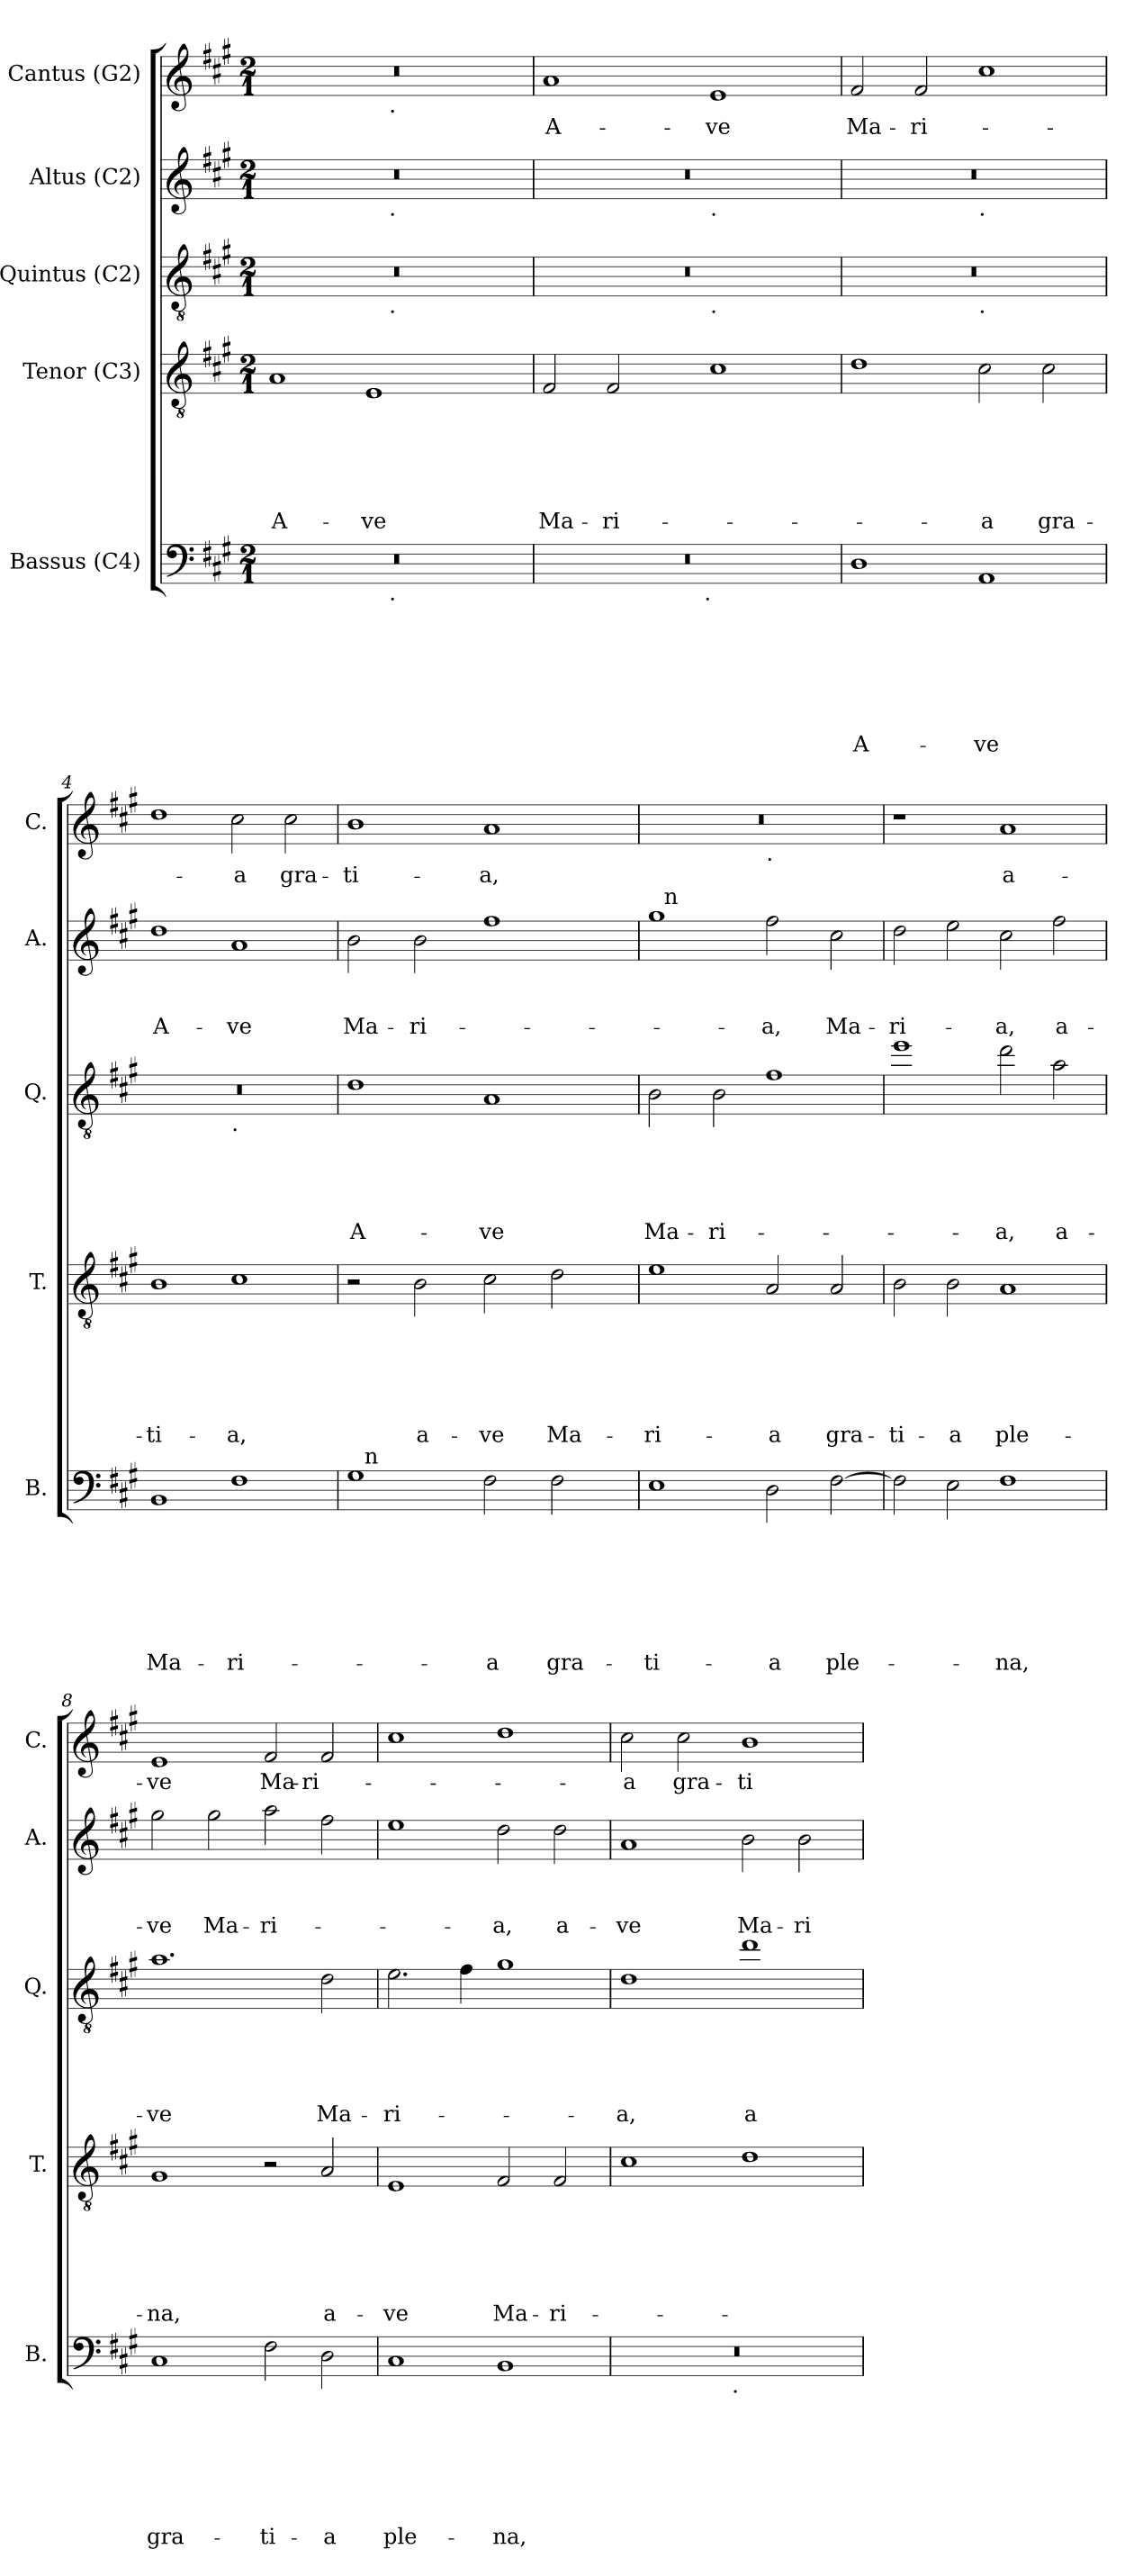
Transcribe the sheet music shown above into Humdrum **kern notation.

**kern	**text	**text	**text	**text	**text	**text	**text	**kern	**text	**text	**text	**text	**text	**text	**kern	**text	**text	**text	**text	**text	**kern	**text	**text	**text	**kern	**text
*part5	*part5	*part5	*part5	*part5	*part5	*part5	*part5	*part4	*part4	*part4	*part4	*part4	*part4	*part4	*part3	*part3	*part3	*part3	*part3	*part3	*part2	*part2	*part2	*part2	*part1	*part1
*staff5	*staff5	*staff5	*staff5	*staff5	*staff5	*staff5	*staff5	*staff4	*staff4	*staff4	*staff4	*staff4	*staff4	*staff4	*staff3	*staff3	*staff3	*staff3	*staff3	*staff3	*staff2	*staff2	*staff2	*staff2	*staff1	*staff1
*I"Bassus (C4)	*	*	*	*	*	*	*	*I"Tenor (C3)	*	*	*	*	*	*	*I"Quintus (C2)	*	*	*	*	*	*I"Altus (C2)	*	*	*	*I"Cantus (G2)	*
*I'B.	*	*	*	*	*	*	*	*I'T.	*	*	*	*	*	*	*I'Q.	*	*	*	*	*	*I'A.	*	*	*	*I'C.	*
*clefF4	*	*	*	*	*	*	*	*clefGv2	*	*	*	*	*	*	*clefGv2	*	*	*	*	*	*clefG2	*	*	*	*clefG2	*
*k[f#c#g#]	*	*	*	*	*	*	*	*k[f#c#g#]	*	*	*	*	*	*	*k[f#c#g#]	*	*	*	*	*	*k[f#c#g#]	*	*	*	*k[f#c#g#]	*
*A:	*	*	*	*	*	*	*	*A:	*	*	*	*	*	*	*A:	*	*	*	*	*	*A:	*	*	*	*A:	*
*M2/1	*	*	*	*	*	*	*	*M2/1	*	*	*	*	*	*	*M2/1	*	*	*	*	*	*M2/1	*	*	*	*M2/1	*
=1	=1	=1	=1	=1	=1	=1	=1	=1	=1	=1	=1	=1	=1	=1	=1	=1	=1	=1	=1	=1	=1	=1	=1	=1	=1	=1
!	!	!	!	!	!	!	!	!	!	!	!	!	!	!LO:LY:b	!	!	!	!	!	!	!	!	!	!	!	!
*^	*	*	*	*	*	*	*	*	*	*	*	*	*	*	*^	*	*	*	*	*	*^	*	*	*	*^	*
0r	1ryy	.	.	.	.	.	.	.	1A	.	.	.	.	.	A-	0r	1ryy	.	.	.	.	.	0r	1ryy	.	.	.	0r	1ryy	.
!	!	!	!	!	!	!	!	!	!	!	!	!	!	!	!LO:LY:b	!	!	!	!	!	!	!	!	!	!	!	!	!	!	!
.	16.ryy	.	.	.	.	.	.	.	1E	.	.	.	.	.	-ve	.	16.ryy	.	.	.	.	.	.	16.ryy	.	.	.	.	16.ryy	.
!	!	!	!	!	!	!	!	!	!	!	!	!	!	!	!	!	!	!	!	!	!	!	!	!	!	!	!	!	!LO:TX:b:t=.	!
!	!	!	!	!	!	!	!	!	!	!	!	!	!	!	!	!	!	!	!	!	!	!	!	!LO:TX:b:t=.	!	!	!	!	!	!
!	!	!	!	!	!	!	!	!	!	!	!	!	!	!	!	!	!LO:TX:b:t=.	!	!	!	!	!	!	!	!	!	!	!	!	!
!	!LO:TX:b:t=.	!	!	!	!	!	!	!	!	!	!	!	!	!	!	!	!	!	!	!	!	!	!	!	!	!	!	!	!	!
.	2ryy	.	.	.	.	.	.	.	.	.	.	.	.	.	.	.	2ryy	.	.	.	.	.	.	2ryy	.	.	.	.	2ryy	.
.	4ryy	.	.	.	.	.	.	.	.	.	.	.	.	.	.	.	4ryy	.	.	.	.	.	.	4ryy	.	.	.	.	4ryy	.
.	8ryy	.	.	.	.	.	.	.	.	.	.	.	.	.	.	.	8ryy	.	.	.	.	.	.	8ryy	.	.	.	.	8ryy	.
.	32ryy	.	.	.	.	.	.	.	.	.	.	.	.	.	.	.	32ryy	.	.	.	.	.	.	32ryy	.	.	.	.	32ryy	.
=2	=2	=2	=2	=2	=2	=2	=2	=2	=2	=2	=2	=2	=2	=2	=2	=2	=2	=2	=2	=2	=2	=2	=2	=2	=2	=2	=2	=2	=2	=2
!	!	!	!	!	!	!	!	!	!	!	!	!	!	!	!LO:LY:b	!	!	!	!	!	!	!	!	!	!	!	!	!	!	!LO:LY:b
*	*	*	*	*	*	*	*	*	*	*	*	*	*	*	*	*	*	*	*	*	*	*	*	*	*	*	*	*v	*v	*
0r	3%2ryy	.	.	.	.	.	.	.	2F#/	.	.	.	.	.	Ma-	0r	1ryy	.	.	.	.	.	0r	1ryy	.	.	.	1a	A-
!	!	!	!	!	!	!	!	!	!	!	!	!	!	!	!LO:LY:b	!	!	!	!	!	!	!	!	!	!	!	!	!	!
.	.	.	.	.	.	.	.	.	2F#/	.	.	.	.	.	-ri-	.	.	.	.	.	.	.	.	.	.	.	.	.	.
.	6ryy	.	.	.	.	.	.	.	.	.	.	.	.	.	.	.	.	.	.	.	.	.	.	.	.	.	.	.	.
.	12...ryy	.	.	.	.	.	.	.	.	.	.	.	.	.	.	.	.	.	.	.	.	.	.	.	.	.	.	.	.
!	!LO:TX:b:t=.	!	!	!	!	!	!	!	!	!	!	!	!	!	!	!	!	!	!	!	!	!	!	!	!	!	!	!	!
.	3%2ryy	.	.	.	.	.	.	.	.	.	.	.	.	.	.	.	.	.	.	.	.	.	.	.	.	.	.	.	.
!	!	!	!	!	!	!	!	!	!	!	!	!	!	!	!	!	!	!	!	!	!	!	!	!LO:TX:b:t=.	!	!	!	!	!
!	!	!	!	!	!	!	!	!	!	!	!	!	!	!	!	!	!LO:TX:b:t=.	!	!	!	!	!	!	!	!	!	!	!	!
!	!	!	!	!	!	!	!	!	!	!	!	!	!	!	!	!	!	!	!	!	!	!	!	!	!	!	!	!	!LO:LY:b
.	.	.	.	.	.	.	.	.	1c#	.	.	.	.	.	.	.	1ryy	.	.	.	.	.	.	1ryy	.	.	.	1e	-ve
.	3ryy	.	.	.	.	.	.	.	.	.	.	.	.	.	.	.	.	.	.	.	.	.	.	.	.	.	.	.	.
.	96ryy	.	.	.	.	.	.	.	.	.	.	.	.	.	.	.	.	.	.	.	.	.	.	.	.	.	.	.	.
=3	=3	=3	=3	=3	=3	=3	=3	=3	=3	=3	=3	=3	=3	=3	=3	=3	=3	=3	=3	=3	=3	=3	=3	=3	=3	=3	=3	=3	=3
!	!	!	!	!	!	!	!	!LO:LY:b	!	!	!	!	!	!	!	!	!	!	!	!	!	!	!	!	!	!	!	!	!LO:LY:b
*v	*v	*	*	*	*	*	*	*	*	*	*	*	*	*	*	*	*	*	*	*	*	*	*	*	*	*	*	*	*
1D	.	.	.	.	.	.	A-	1d	.	.	.	.	.	.	0r	1ryy	.	.	.	.	.	0r	1ryy	.	.	.	2f#/	Ma-
!	!	!	!	!	!	!	!	!	!	!	!	!	!	!	!	!	!	!	!	!	!	!	!	!	!	!	!	!LO:LY:b
.	.	.	.	.	.	.	.	.	.	.	.	.	.	.	.	.	.	.	.	.	.	.	.	.	.	.	2f#/	-ri-
!	!	!	!	!	!	!	!	!	!	!	!	!	!	!	!	!	!	!	!	!	!	!	!LO:TX:b:t=.	!	!	!	!	!
!	!	!	!	!	!	!	!	!	!	!	!	!	!	!	!	!LO:TX:b:t=.	!	!	!	!	!	!	!	!	!	!	!	!
!	!	!	!	!	!	!	!LO:LY:b	!	!	!	!	!	!	!LO:LY:b	!	!	!	!	!	!	!	!	!	!	!	!	!	!
1AA	.	.	.	.	.	.	-ve	2c#\	.	.	.	.	.	-a	.	1ryy	.	.	.	.	.	.	1ryy	.	.	.	1cc#	.
!	!	!	!	!	!	!	!	!	!	!	!	!	!	!LO:LY:b	!	!	!	!	!	!	!	!	!	!	!	!	!	!
.	.	.	.	.	.	.	.	2c#\	.	.	.	.	.	gra-	.	.	.	.	.	.	.	.	.	.	.	.	.	.
=4	=4	=4	=4	=4	=4	=4	=4	=4	=4	=4	=4	=4	=4	=4	=4	=4	=4	=4	=4	=4	=4	=4	=4	=4	=4	=4	=4	=4
!	!	!	!	!	!	!	!LO:LY:b	!	!	!	!	!	!	!LO:LY:b	!	!	!	!	!	!	!	!	!	!	!	!LO:LY:b	!	!
*	*	*	*	*	*	*	*	*	*	*	*	*	*	*	*	*	*	*	*	*	*	*v	*v	*	*	*	*	*
1BB	.	.	.	.	.	.	Ma-	1B	.	.	.	.	.	-ti-	0r	1ryy	.	.	.	.	.	1dd	.	.	A-	1dd	.
!	!	!	!	!	!	!	!	!	!	!	!	!	!	!	!	!LO:TX:b:t=.	!	!	!	!	!	!	!	!	!	!	!
!	!	!	!	!	!	!	!LO:LY:b	!	!	!	!	!	!	!LO:LY:b	!	!	!	!	!	!	!	!	!	!	!LO:LY:b	!	!LO:LY:b
1F#	.	.	.	.	.	.	-ri-	1c#	.	.	.	.	.	-a,	.	1ryy	.	.	.	.	.	1a	.	.	-ve	2cc#\	-a
!	!	!	!	!	!	!	!	!	!	!	!	!	!	!	!	!	!	!	!	!	!	!	!	!	!	!	!LO:LY:b
.	.	.	.	.	.	.	.	.	.	.	.	.	.	.	.	.	.	.	.	.	.	.	.	.	.	2cc#\	gra-
=5	=5	=5	=5	=5	=5	=5	=5	=5	=5	=5	=5	=5	=5	=5	=5	=5	=5	=5	=5	=5	=5	=5	=5	=5	=5	=5	=5
!	!	!	!	!	!	!	!	!	!	!	!	!	!	!	!	!	!	!	!	!	!LO:LY:b	!	!	!	!LO:LY:b	!	!LO:LY:b
*^	*	*	*	*	*	*	*	*	*	*	*	*	*	*	*v	*v	*	*	*	*	*	*	*	*	*	*	*
1G#	24ryy	.	.	.	.	.	.	.	2r	.	.	.	.	.	.	1d	.	.	.	.	A-	2b\	.	.	Ma-	1b	-ti-
.	96ryy	.	.	.	.	.	.	.	.	.	.	.	.	.	.	.	.	.	.	.	.	.	.	.	.	.	.
!	!LO:TX:a:t=n	!	!	!	!	!	!	!	!	!	!	!	!	!	!	!	!	!	!	!	!	!	!	!	!	!	!
.	3%2ryy	.	.	.	.	.	.	.	.	.	.	.	.	.	.	.	.	.	.	.	.	.	.	.	.	.	.
!	!	!	!	!	!	!	!	!	!	!	!	!	!	!	!LO:LY:b	!	!	!	!	!	!	!	!	!	!LO:LY:b	!	!
.	.	.	.	.	.	.	.	.	2B\	.	.	.	.	.	a-	.	.	.	.	.	.	2b\	.	.	-ri-	.	.
.	3%2ryy	.	.	.	.	.	.	.	.	.	.	.	.	.	.	.	.	.	.	.	.	.	.	.	.	.	.
!	!	!	!	!	!	!	!	!LO:LY:b	!	!	!	!	!	!	!LO:LY:b	!	!	!	!	!	!LO:LY:b	!	!	!	!	!	!LO:LY:b
2F#\	.	.	.	.	.	.	.	-a	2c#\	.	.	.	.	.	-ve	1A	.	.	.	.	-ve	1ff#	.	.	.	1a	-a,
.	3ryy	.	.	.	.	.	.	.	.	.	.	.	.	.	.	.	.	.	.	.	.	.	.	.	.	.	.
!	!	!	!	!	!	!	!	!LO:LY:b	!	!	!	!	!	!	!LO:LY:b	!	!	!	!	!	!	!	!	!	!	!	!
2F#\	.	.	.	.	.	.	.	gra-	2d\	.	.	.	.	.	Ma-	.	.	.	.	.	.	.	.	.	.	.	.
.	6ryy	.	.	.	.	.	.	.	.	.	.	.	.	.	.	.	.	.	.	.	.	.	.	.	.	.	.
.	12ryy	.	.	.	.	.	.	.	.	.	.	.	.	.	.	.	.	.	.	.	.	.	.	.	.	.	.
.	48.ryy	.	.	.	.	.	.	.	.	.	.	.	.	.	.	.	.	.	.	.	.	.	.	.	.	.	.
!!LO:LB:g=z
=6	=6	=6	=6	=6	=6	=6	=6	=6	=6	=6	=6	=6	=6	=6	=6	=6	=6	=6	=6	=6	=6	=6	=6	=6	=6	=6	=6
!	!	!	!	!	!	!	!	!LO:LY:b	!	!	!	!	!	!	!LO:LY:b	!	!	!	!	!	!LO:LY:b	!	!	!	!	!	!
*v	*v	*	*	*	*	*	*	*	*	*	*	*	*	*	*	*	*	*	*	*	*	*^	*	*	*	*^	*
1E	.	.	.	.	.	.	-ti-	1e	.	.	.	.	.	-ri-	2B\	.	.	.	.	Ma-	1gg#	16ryy	.	.	.	0r	1ryy	.
!	!	!	!	!	!	!	!	!	!	!	!	!	!	!	!	!	!	!	!	!	!	!LO:TX:a:t=n	!	!	!	!	!	!
.	.	.	.	.	.	.	.	.	.	.	.	.	.	.	.	.	.	.	.	.	.	1ryy	.	.	.	.	.	.
!	!	!	!	!	!	!	!	!	!	!	!	!	!	!	!	!	!	!	!	!LO:LY:b	!	!	!	!	!	!	!	!
.	.	.	.	.	.	.	.	.	.	.	.	.	.	.	2B\	.	.	.	.	-ri-	.	.	.	.	.	.	.	.
!	!	!	!	!	!	!	!	!	!	!	!	!	!	!	!	!	!	!	!	!	!	!	!	!	!	!	!LO:TX:b:t=.	!
!	!	!	!	!	!	!	!LO:LY:b	!	!	!	!	!	!	!LO:LY:b	!	!	!	!	!	!	!	!	!	!	!LO:LY:b	!	!	!
2D\	.	.	.	.	.	.	-a	2A/	.	.	.	.	.	-a	1f#	.	.	.	.	.	2ff#\	.	.	.	-a,	.	1ryy	.
.	.	.	.	.	.	.	.	.	.	.	.	.	.	.	.	.	.	.	.	.	.	2...ryy	.	.	.	.	.	.
!	!	!	!	!	!	!	!LO:LY:b	!	!	!	!	!	!	!LO:LY:b	!	!	!	!	!	!	!	!	!	!	!LO:LY:b	!	!	!
[>2F#\	.	.	.	.	.	.	ple-	2A/	.	.	.	.	.	gra-	.	.	.	.	.	.	2cc#\	.	.	.	Ma-	.	.	.
=7	=7	=7	=7	=7	=7	=7	=7	=7	=7	=7	=7	=7	=7	=7	=7	=7	=7	=7	=7	=7	=7	=7	=7	=7	=7	=7	=7	=7
!	!	!	!	!	!	!	!	!	!	!	!	!	!	!LO:LY:b	!	!	!	!	!	!	!	!	!	!	!LO:LY:b	!	!	!
*	*	*	*	*	*	*	*	*	*	*	*	*	*	*	*	*	*	*	*	*	*v	*v	*	*	*	*	*	*
*	*	*	*	*	*	*	*	*	*	*	*	*	*	*	*	*	*	*	*	*	*	*	*	*	*v	*v	*
2F#\]	.	.	.	.	.	.	.	2B\	.	.	.	.	.	-ti-	1ee	.	.	.	.	.	2dd\	.	.	-ri-	1r	.
!	!	!	!	!	!	!	!	!	!	!	!	!	!	!LO:LY:b	!	!	!	!	!	!	!	!	!	!	!	!
2E\	.	.	.	.	.	.	.	2B\	.	.	.	.	.	-a	.	.	.	.	.	.	2ee\	.	.	.	.	.
!	!	!	!	!	!	!	!LO:LY:b	!	!	!	!	!	!	!LO:LY:b	!	!	!	!	!	!LO:LY:b	!	!	!	!LO:LY:b	!	!LO:LY:b:rj
1F#	.	.	.	.	.	.	-na,	1A	.	.	.	.	.	ple-	2dd\	.	.	.	.	-a,	2cc#\	.	.	-a,	1a	a-
!	!	!	!	!	!	!	!	!	!	!	!	!	!	!	!	!	!	!	!	!LO:LY:b	!	!	!	!LO:LY:b	!	!
.	.	.	.	.	.	.	.	.	.	.	.	.	.	.	2a\	.	.	.	.	a-	2ff#\	.	.	a-	.	.
=8	=8	=8	=8	=8	=8	=8	=8	=8	=8	=8	=8	=8	=8	=8	=8	=8	=8	=8	=8	=8	=8	=8	=8	=8	=8	=8
!	!	!	!	!	!	!	!LO:LY:b	!	!	!	!	!	!	!LO:LY:b	!	!	!	!	!	!LO:LY:b	!	!	!	!LO:LY:b	!	!LO:LY:b
1C#	.	.	.	.	.	.	gra-	1G#	.	.	.	.	.	-na,	1.a	.	.	.	.	-ve	2gg#\	.	.	-ve	1e	-ve
!	!	!	!	!	!	!	!	!	!	!	!	!	!	!	!	!	!	!	!	!	!	!	!	!LO:LY:b	!	!
.	.	.	.	.	.	.	.	.	.	.	.	.	.	.	.	.	.	.	.	.	2gg#\	.	.	Ma-	.	.
!	!	!	!	!	!	!	!LO:LY:b	!	!	!	!	!	!	!	!	!	!	!	!	!	!	!	!	!LO:LY:b	!	!LO:LY:b
2F#\	.	.	.	.	.	.	-ti-	2r	.	.	.	.	.	.	.	.	.	.	.	.	2aa\	.	.	-ri-	2f#/	Ma-
!	!	!	!	!	!	!	!LO:LY:b	!	!	!	!	!	!	!LO:LY:b	!	!	!	!	!	!LO:LY:b	!	!	!	!	!	!LO:LY:b
2D\	.	.	.	.	.	.	-a	2A/	.	.	.	.	.	a-	2d\	.	.	.	.	Ma-	2ff#\	.	.	.	2f#/	-ri-
=9	=9	=9	=9	=9	=9	=9	=9	=9	=9	=9	=9	=9	=9	=9	=9	=9	=9	=9	=9	=9	=9	=9	=9	=9	=9	=9
!	!	!	!	!	!	!	!LO:LY:b	!	!	!	!	!	!	!LO:LY:b	!	!	!	!	!	!LO:LY:b	!	!	!	!	!	!
1C#	.	.	.	.	.	.	ple-	1E	.	.	.	.	.	-ve	2.e\	.	.	.	.	-ri-	1ee	.	.	.	1cc#	.
.	.	.	.	.	.	.	.	.	.	.	.	.	.	.	4f#\	.	.	.	.	.	.	.	.	.	.	.
!	!	!	!	!	!	!	!LO:LY:b	!	!	!	!	!	!	!LO:LY:b	!	!	!	!	!	!	!	!	!	!LO:LY:b	!	!
1BB	.	.	.	.	.	.	-na,	2F#/	.	.	.	.	.	Ma-	1g#	.	.	.	.	.	2dd\	.	.	-a,	1dd	.
!	!	!	!	!	!	!	!	!	!	!	!	!	!	!LO:LY:b	!	!	!	!	!	!	!	!	!	!LO:LY:b	!	!
.	.	.	.	.	.	.	.	2F#/	.	.	.	.	.	-ri-	.	.	.	.	.	.	2dd\	.	.	a-	.	.
=10	=10	=10	=10	=10	=10	=10	=10	=10	=10	=10	=10	=10	=10	=10	=10	=10	=10	=10	=10	=10	=10	=10	=10	=10	=10	=10
!	!	!	!	!	!	!	!	!	!	!	!	!	!	!	!	!	!	!	!	!LO:LY:b	!	!	!	!LO:LY:b	!	!LO:LY:b
*^	*	*	*	*	*	*	*	*	*	*	*	*	*	*	*	*	*	*	*	*	*	*	*	*	*	*
0r	2ryy	.	.	.	.	.	.	.	1c#	.	.	.	.	.	.	1d	.	.	.	.	-a,	1a	.	.	-ve	2cc#\	-a
!	!	!	!	!	!	!	!	!	!	!	!	!	!	!	!	!	!	!	!	!	!	!	!	!	!	!	!LO:LY:b
.	4...ryy	.	.	.	.	.	.	.	.	.	.	.	.	.	.	.	.	.	.	.	.	.	.	.	.	2cc#\	gra-
!	!LO:TX:b:t=.	!	!	!	!	!	!	!	!	!	!	!	!	!	!	!	!	!	!	!	!	!	!	!	!	!	!
.	1ryy	.	.	.	.	.	.	.	.	.	.	.	.	.	.	.	.	.	.	.	.	.	.	.	.	.	.
!	!	!	!	!	!	!	!	!	!	!	!	!	!	!	!	!	!	!	!	!	!LO:LY:b:rj	!	!	!	!LO:LY:b	!	!LO:LY:b
.	.	.	.	.	.	.	.	.	1d	.	.	.	.	.	.	1dd	.	.	.	.	a-	2b\	.	.	Ma-	1b	-ti-
!	!	!	!	!	!	!	!	!	!	!	!	!	!	!	!	!	!	!	!	!	!	!	!	!	!LO:LY:b	!	!
.	.	.	.	.	.	.	.	.	.	.	.	.	.	.	.	.	.	.	.	.	.	2b\	.	.	-ri-	.	.
.	32ryy	.	.	.	.	.	.	.	.	.	.	.	.	.	.	.	.	.	.	.	.	.	.	.	.	.	.
*v	*v	*	*	*	*	*	*	*	*	*	*	*	*	*	*	*	*	*	*	*	*	*	*	*	*	*	*
=	=	=	=	=	=	=	=	=	=	=	=	=	=	=	=	=	=	=	=	=	=	=	=	=	=	=
*-	*-	*-	*-	*-	*-	*-	*-	*-	*-	*-	*-	*-	*-	*-	*-	*-	*-	*-	*-	*-	*-	*-	*-	*-	*-	*-
